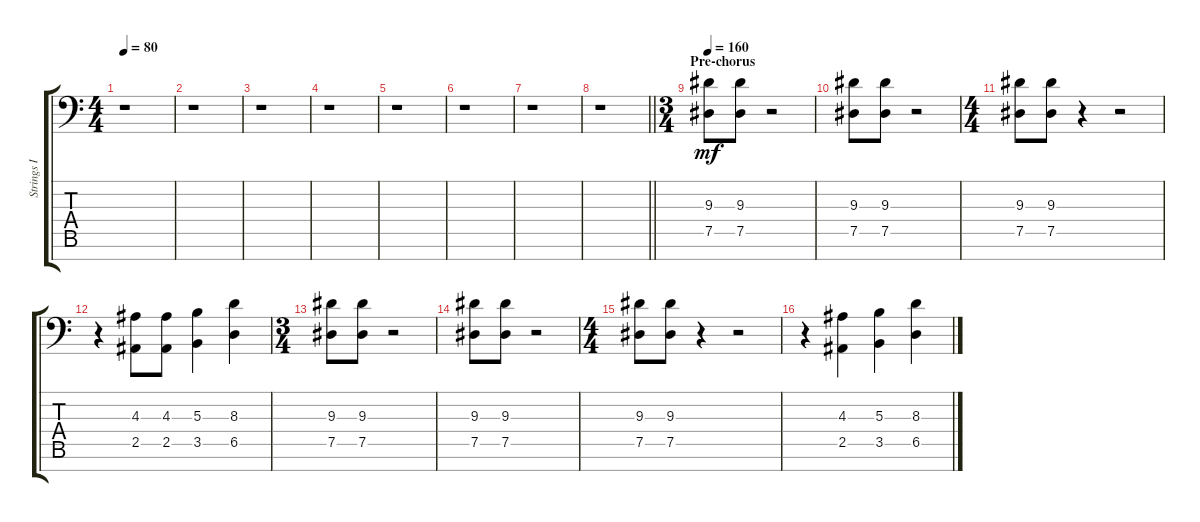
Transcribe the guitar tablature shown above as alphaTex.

\track ("Strings I" "Strings I") {instrument stringensemble1}
\staff {score tabs}
\tuning (Eb4 Bb3 Gb3 Db3 Ab2 Eb2 Bb1) {hide}
\ts (4 4)
\tempo 80
\clef f4
\ks c
r.1{dy mf} |
r.1 |
r.1 |
r.1 |
r.1 |
r.1 |
r.1 |
\barLineRight lightlight
r.1 |
\ts (3 4)
\section ("" "Pre-chorus")
\tempo 160
(9.3 7.5).8{volume 14} (9.3 7.5).8 r.2 |
(9.3 7.5).8 (9.3 7.5).8 r.2 |
\ts (4 4)
(9.3 7.5).8 (9.3 7.5).8 r.4 r.2 |
r.4 (4.3 2.5).8 (4.3 2.5).8 (5.3 3.5).4 (8.3 6.5).4 |
\ts (3 4)
(9.3 7.5).8 (9.3 7.5).8 r.2 |
(9.3 7.5).8 (9.3 7.5).8 r.2 |
\ts (4 4)
(9.3 7.5).8 (9.3 7.5).8 r.4 r.2 |
r.4 (4.3 2.5).4 (5.3 3.5).4 (8.3 6.5).4
